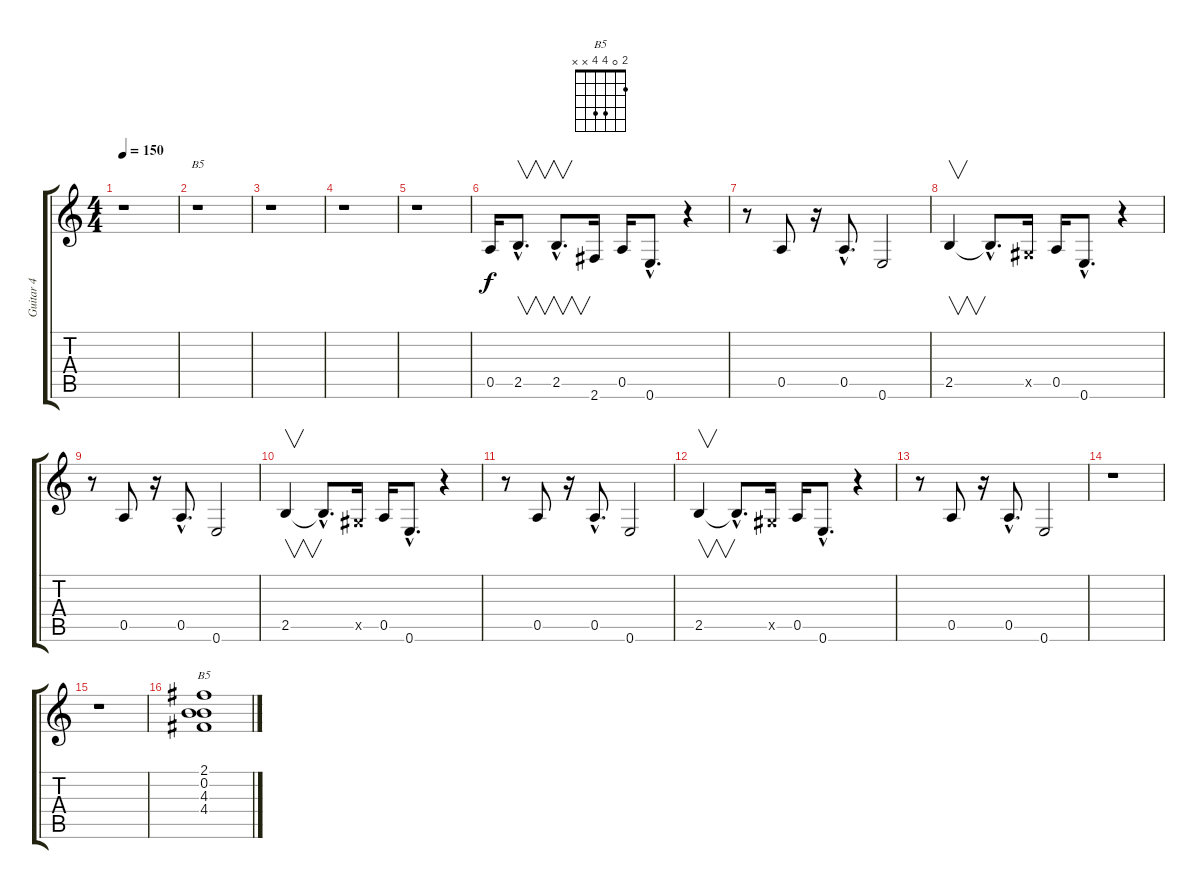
\track ("Guitar 4" "Guitar 4") {instrument distortionguitar}
\staff {score tabs}
\tuning (E4 B3 G3 D3 A2 E2) {hide}
\chord ("B5" x x x x x x) {firstfret 0}
\chord ("B5" 2 0 4 4 x x)
\ts (4 4)
\tempo 150
\clef g2
\ks c
r.1{dy f} |
r.1{ch "B5"} |
r.1 |
r.1 |
r.1 |
0.5.16 2.5{hac}.8{v d} 2.5{hac}.8{v d} 2.6.16 0.5.16 0.6{hac}.8{d} r.4 |
r.8 0.5.8 r.16 0.5{hac}.8{d} 0.6.2 |
2.5.4{v} 2.5{hac t}.8{d} -1.5{x}.16 0.5.16 0.6{hac}.8{d} r.4 |
r.8 0.5.8 r.16 0.5{hac}.8{d} 0.6.2 |
2.5.4{v} 2.5{hac t}.8{d} -1.5{x}.16 0.5.16 0.6{hac}.8{d} r.4 |
r.8 0.5.8 r.16 0.5{hac}.8{d} 0.6.2 |
2.5.4{v} 2.5{hac t}.8{d} -1.5{x}.16 0.5.16 0.6{hac}.8{d} r.4 |
r.8 0.5.8 r.16 0.5{hac}.8{d} 0.6.2 |
r.1 |
r.1 |
(2.1 0.2 4.3 4.4).1{ch "B5"}
